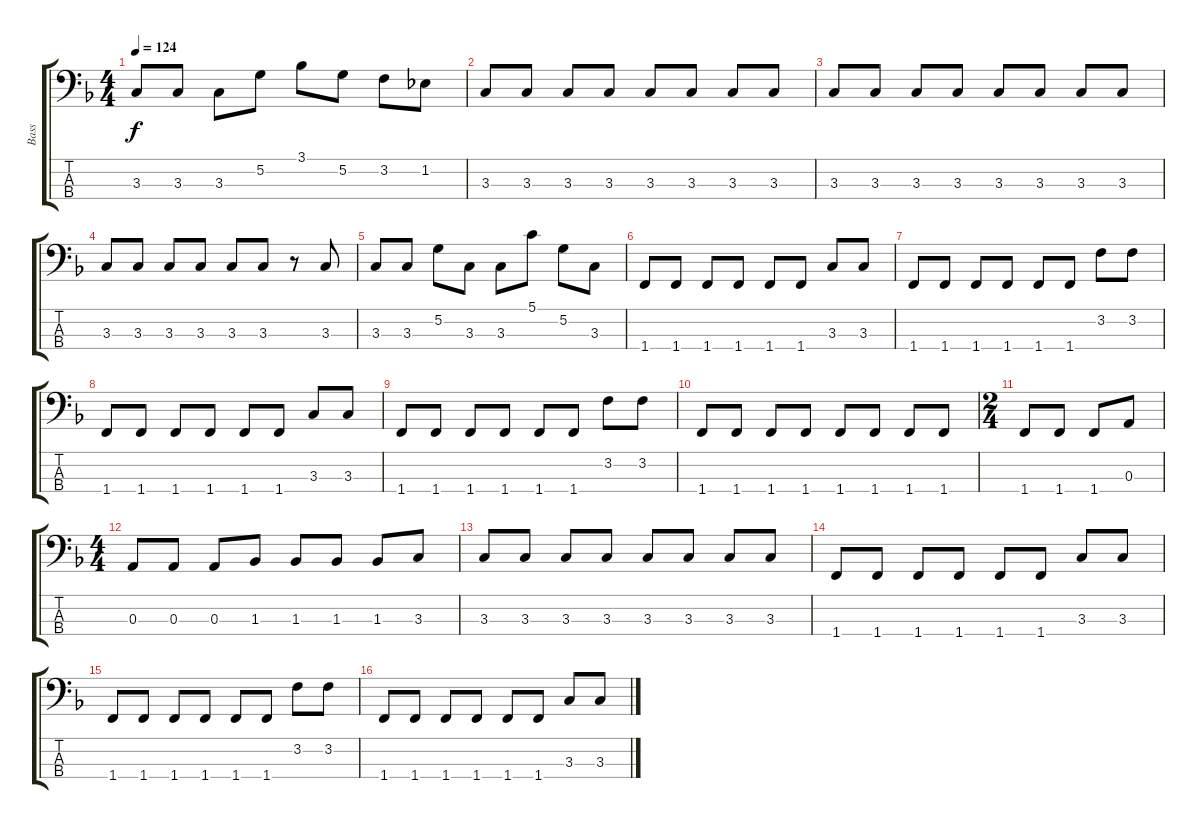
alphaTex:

\track ("Bass" "Bass") {instrument electricbassfinger}
\staff {score tabs}
\tuning (G2 D2 A1 E1) {hide}
\ts (4 4)
\tempo 124
\clef f4
\ks dminor
3.3.8{dy f} 3.3.8 3.3.8 5.2.8 3.1.8 5.2.8 3.2.8 1.2.8 |
3.3.8 3.3.8 3.3.8 3.3.8 3.3.8 3.3.8 3.3.8 3.3.8 |
3.3.8 3.3.8 3.3.8 3.3.8 3.3.8 3.3.8 3.3.8 3.3.8 |
3.3.8 3.3.8 3.3.8 3.3.8 3.3.8 3.3.8 r.8 3.3.8 |
3.3.8 3.3.8 5.2.8 3.3.8 3.3.8 5.1.8 5.2.8 3.3.8 |
1.4.8 1.4.8 1.4.8 1.4.8 1.4.8 1.4.8 3.3.8 3.3.8 |
1.4.8 1.4.8 1.4.8 1.4.8 1.4.8 1.4.8 3.2.8 3.2.8 |
1.4.8 1.4.8 1.4.8 1.4.8 1.4.8 1.4.8 3.3.8 3.3.8 |
1.4.8 1.4.8 1.4.8 1.4.8 1.4.8 1.4.8 3.2.8 3.2.8 |
1.4.8 1.4.8 1.4.8 1.4.8 1.4.8 1.4.8 1.4.8 1.4.8 |
\ts (2 4)
1.4.8 1.4.8 1.4.8 0.3.8 |
\ts (4 4)
0.3.8 0.3.8 0.3.8 1.3.8 1.3.8 1.3.8 1.3.8 3.3.8 |
3.3.8 3.3.8 3.3.8 3.3.8 3.3.8 3.3.8 3.3.8 3.3.8 |
1.4.8 1.4.8 1.4.8 1.4.8 1.4.8 1.4.8 3.3.8 3.3.8 |
1.4.8 1.4.8 1.4.8 1.4.8 1.4.8 1.4.8 3.2.8 3.2.8 |
1.4.8 1.4.8 1.4.8 1.4.8 1.4.8 1.4.8 3.3.8 3.3.8
